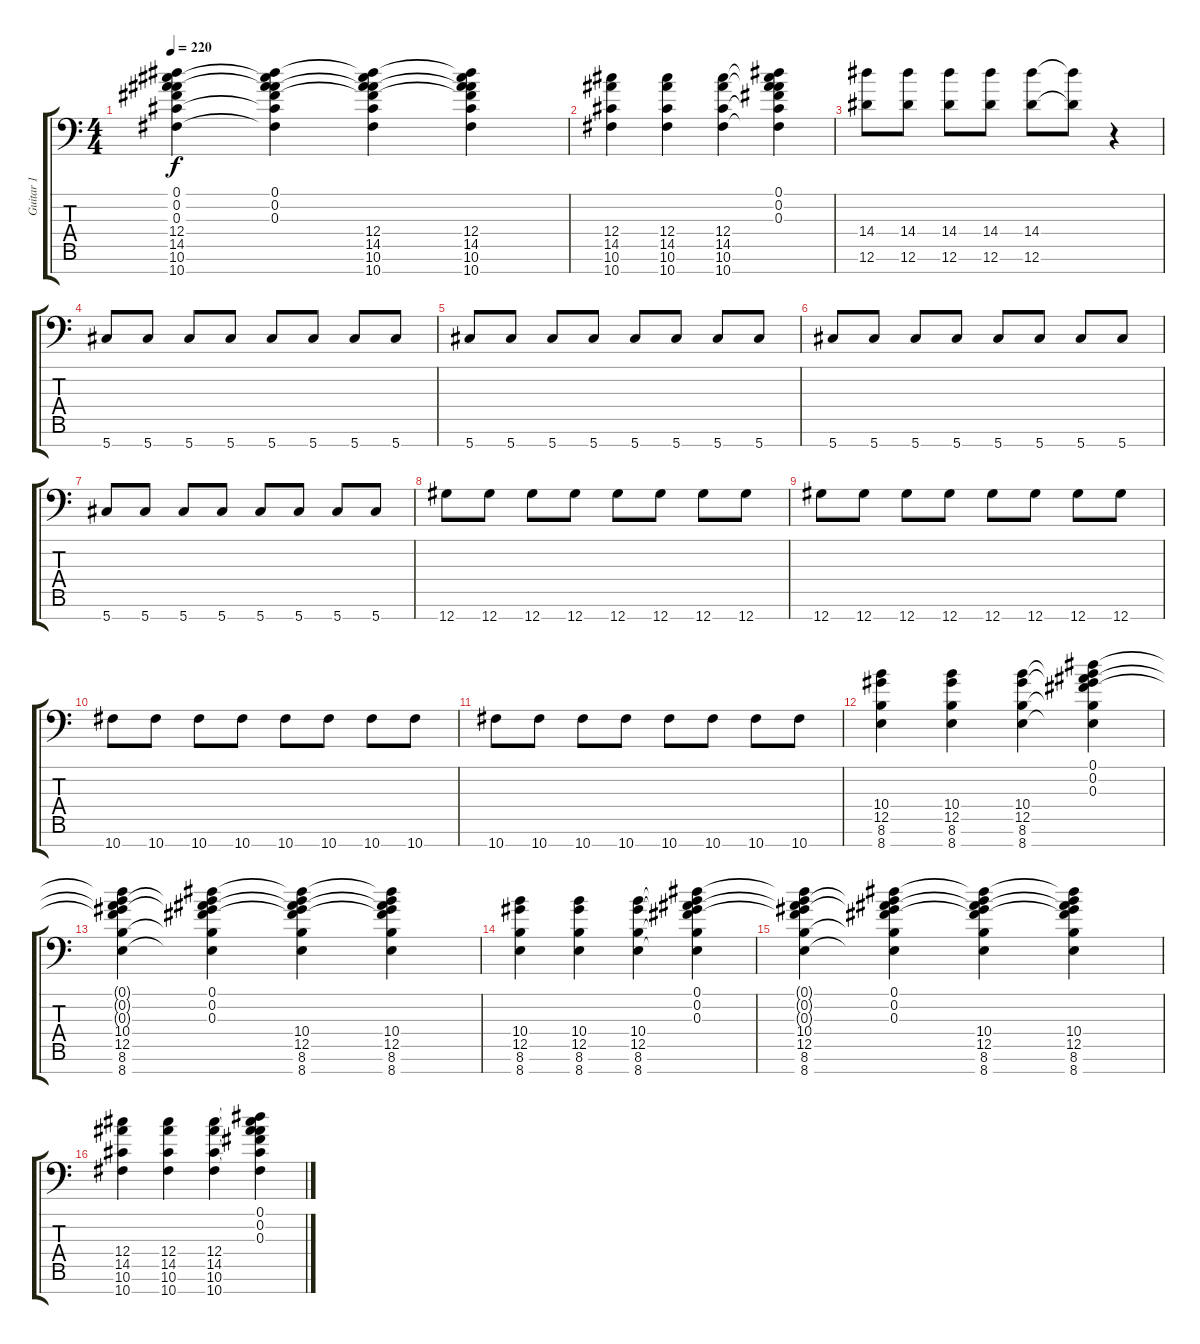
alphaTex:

\track ("Guitar 1" "Guitar 1") {instrument overdrivenguitar}
\staff {score tabs}
\tuning (Eb4 Bb3 Gb3 Db3 Ab2 Eb2 Ab1) {hide}
\ts (4 4)
\tempo 220
\clef f4
\ks c
(0.1{t} 0.2{t} 0.3{t} 12.4 14.5 10.6 10.7).4{dy f} (0.1 0.2 0.3 12.4{t} 14.5{t} 10.6{t} 10.7{t}).4 (0.1{t} 0.2{t} 0.3{t} 12.4 14.5 10.6 10.7).4 (0.1{t} 0.2{t} 0.3{t} 12.4 14.5 10.6 10.7).4 |
(12.4 14.5 10.6 10.7).4 (12.4 14.5 10.6 10.7).4 (12.4 14.5 10.6 10.7).4 (0.1 0.2 0.3 12.4{t} 14.5{t} 10.6{t} 10.7{t}).4 |
(14.4 12.6).8 (14.4 12.6).8 (14.4 12.6).8 (14.4 12.6).8 (14.4 12.6).8 (14.4{t} 12.6{t}).8 r.4 |
5.7.8 5.7.8 5.7.8 5.7.8 5.7.8 5.7.8 5.7.8 5.7.8 |
5.7.8 5.7.8 5.7.8 5.7.8 5.7.8 5.7.8 5.7.8 5.7.8 |
5.7.8 5.7.8 5.7.8 5.7.8 5.7.8 5.7.8 5.7.8 5.7.8 |
5.7.8 5.7.8 5.7.8 5.7.8 5.7.8 5.7.8 5.7.8 5.7.8 |
12.7.8 12.7.8 12.7.8 12.7.8 12.7.8 12.7.8 12.7.8 12.7.8 |
12.7.8 12.7.8 12.7.8 12.7.8 12.7.8 12.7.8 12.7.8 12.7.8 |
10.7.8 10.7.8 10.7.8 10.7.8 10.7.8 10.7.8 10.7.8 10.7.8 |
10.7.8 10.7.8 10.7.8 10.7.8 10.7.8 10.7.8 10.7.8 10.7.8 |
(10.4 12.5 8.6 8.7).4 (10.4 12.5 8.6 8.7).4 (10.4 12.5 8.6 8.7).4 (0.1 0.2 0.3 10.4{t} 12.5{t} 8.6{t} 8.7{t}).4 |
(0.1{t} 0.2{t} 0.3{t} 10.4 12.5 8.6 8.7).4 (0.1 0.2 0.3 10.4{t} 12.5{t} 8.6{t} 8.7{t}).4 (0.1{t} 0.2{t} 0.3{t} 10.4 12.5 8.6 8.7).4 (0.1{t} 0.2{t} 0.3{t} 10.4 12.5 8.6 8.7).4 |
(10.4 12.5 8.6 8.7).4 (10.4 12.5 8.6 8.7).4 (10.4 12.5 8.6 8.7).4 (0.1 0.2 0.3 10.4{t} 12.5{t} 8.6{t} 8.7{t}).4 |
(0.1{t} 0.2{t} 0.3{t} 10.4 12.5 8.6 8.7).4 (0.1 0.2 0.3 10.4{t} 12.5{t} 8.6{t} 8.7{t}).4 (0.1{t} 0.2{t} 0.3{t} 10.4 12.5 8.6 8.7).4 (0.1{t} 0.2{t} 0.3{t} 10.4 12.5 8.6 8.7).4 |
(12.4 14.5 10.6 10.7).4 (12.4 14.5 10.6 10.7).4 (12.4 14.5 10.6 10.7).4 (0.1 0.2 0.3 12.4{t} 14.5{t} 10.6{t} 10.7{t}).4
